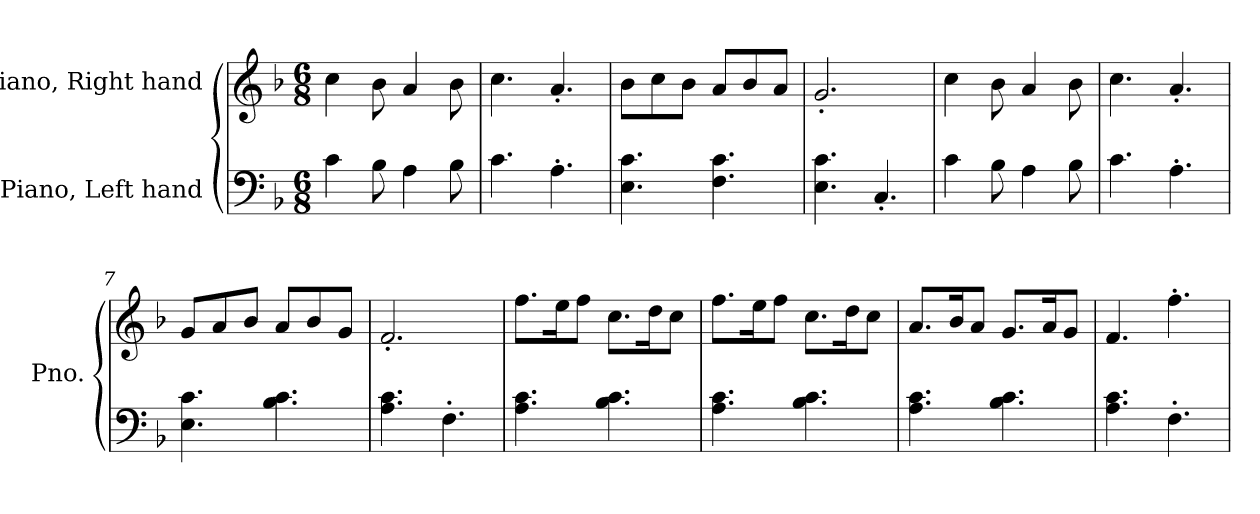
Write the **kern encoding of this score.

**kern	**kern
*part2	*part1
*staff2	*staff1
*I"Piano, Left hand	*I"Piano, Right hand
*I'Pno.	*I'Pno.
*clefF4	*clefG2
*k[b-]	*k[b-]
*M6/8	*M6/8
*MM120	*MM120
=1	=1
4c\	4cc\
8B-\	8b-\
4A\	4a/
8B-\	8b-\
=2	=2
4.c\	4.cc\
4.A'\	4.a'/
=3	=3
4.E\ 4.c\	8b-\L
.	8cc\
.	8b-\J
4.F\ 4.c\	8a/L
.	8b-/
.	8a/J
=4	=4
4.E\ 4.c\	2.g'/
4.C'/	.
=5	=5
4c\	4cc\
8B-\	8b-\
4A\	4a/
8B-\	8b-\
=6	=6
4.c\	4.cc\
4.A'\	4.a'/
=7	=7
4.E\ 4.c\	8g/L
.	8a/
.	8b-/J
4.B-\ 4.c\	8a/L
.	8b-/
.	8g/J
!!LO:LB:g=z
=8	=8
4.A\ 4.c\	2.f'/
4.F'\	.
=9	=9
4.A\ 4.c\	8.ff\L
.	16ee\K
.	8ff\J
4.B-\ 4.c\	8.cc\L
.	16dd\K
.	8cc\J
=10	=10
4.A\ 4.c\	8.ff\L
.	16ee\K
.	8ff\J
4.B-\ 4.c\	8.cc\L
.	16dd\K
.	8cc\J
=11	=11
4.A\ 4.c\	8.a/L
.	16b-/K
.	8a/J
4.B-\ 4.c\	8.g/L
.	16a/K
.	8g/J
=12	=12
4.A\ 4.c\	4.f/
4.F'\	4.ff'\
=	=
*-	*-
